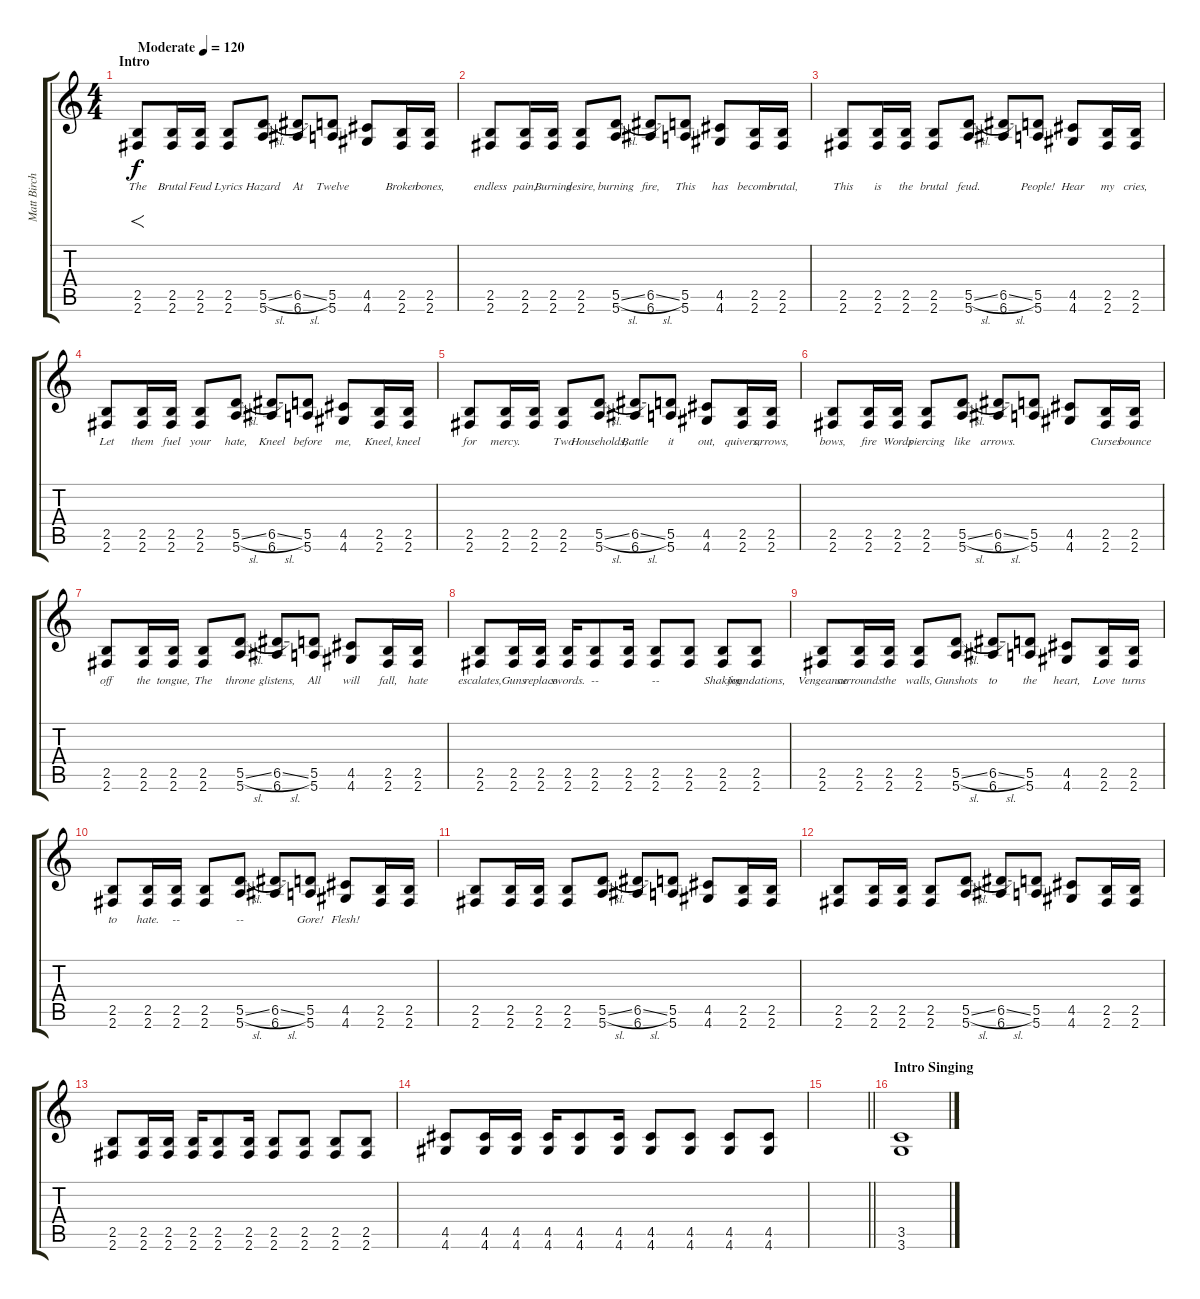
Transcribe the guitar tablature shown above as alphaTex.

\track ("Matt Birch" "Matt Birch") {instrument distortionguitar}
\staff {score tabs}
\tuning (E4 B3 G3 D3 A2 E2) {hide}
\ts (4 4)
\section ("" "Intro")
\tempo (120 "Moderate")
\clef g2
\ks c
(2.5 2.6).8{f lyrics (0 "The") lyrics (1 "") lyrics (2 "") lyrics (3 "") lyrics (4 "") dy f instrument distortionguitar} (2.5 2.6).16{lyrics (0 "Brutal") lyrics (1 "") lyrics (2 "") lyrics (3 "") lyrics (4 "")} (2.5 2.6).16{lyrics (0 "Feud") lyrics (1 "") lyrics (2 "") lyrics (3 "") lyrics (4 "")} (2.5 2.6).8{lyrics (0 "Lyrics") lyrics (1 "") lyrics (2 "") lyrics (3 "") lyrics (4 "")} (5.5{sl} 5.6).8{lyrics (0 "Hazard") lyrics (1 "") lyrics (2 "") lyrics (3 "") lyrics (4 "")} (6.5{sl} 6.6).8{lyrics (0 "At") lyrics (1 "") lyrics (2 "") lyrics (3 "") lyrics (4 "")} (5.5 5.6).8{lyrics (0 "Twelve") lyrics (1 "") lyrics (2 "") lyrics (3 "") lyrics (4 "")} (4.5 4.6).8{lyrics (0 "") lyrics (1 "") lyrics (2 "") lyrics (3 "") lyrics (4 "")} (2.5 2.6).16{lyrics (0 "Broken") lyrics (1 "") lyrics (2 "") lyrics (3 "") lyrics (4 "")} (2.5 2.6).16{lyrics (0 "bones,") lyrics (1 "") lyrics (2 "") lyrics (3 "") lyrics (4 "")} |
(2.5 2.6).8{lyrics (0 "endless") lyrics (1 "") lyrics (2 "") lyrics (3 "") lyrics (4 "")} (2.5 2.6).16{lyrics (0 "pain,") lyrics (1 "") lyrics (2 "") lyrics (3 "") lyrics (4 "")} (2.5 2.6).16{lyrics (0 "Burning") lyrics (1 "") lyrics (2 "") lyrics (3 "") lyrics (4 "")} (2.5 2.6).8{lyrics (0 "desire,") lyrics (1 "") lyrics (2 "") lyrics (3 "") lyrics (4 "")} (5.5{sl} 5.6).8{lyrics (0 "burning") lyrics (1 "") lyrics (2 "") lyrics (3 "") lyrics (4 "")} (6.5{sl} 6.6).8{lyrics (0 "fire,") lyrics (1 "") lyrics (2 "") lyrics (3 "") lyrics (4 "")} (5.5 5.6).8{lyrics (0 "This") lyrics (1 "") lyrics (2 "") lyrics (3 "") lyrics (4 "")} (4.5 4.6).8{lyrics (0 "has") lyrics (1 "") lyrics (2 "") lyrics (3 "") lyrics (4 "")} (2.5 2.6).16{lyrics (0 "become") lyrics (1 "") lyrics (2 "") lyrics (3 "") lyrics (4 "")} (2.5 2.6).16{lyrics (0 "brutal,") lyrics (1 "") lyrics (2 "") lyrics (3 "") lyrics (4 "")} |
(2.5 2.6).8{lyrics (0 "This") lyrics (1 "") lyrics (2 "") lyrics (3 "") lyrics (4 "")} (2.5 2.6).16{lyrics (0 "is") lyrics (1 "") lyrics (2 "") lyrics (3 "") lyrics (4 "")} (2.5 2.6).16{lyrics (0 "the") lyrics (1 "") lyrics (2 "") lyrics (3 "") lyrics (4 "")} (2.5 2.6).8{lyrics (0 "brutal") lyrics (1 "") lyrics (2 "") lyrics (3 "") lyrics (4 "")} (5.5{sl} 5.6).8{lyrics (0 "feud.") lyrics (1 "") lyrics (2 "") lyrics (3 "") lyrics (4 "")} (6.5{sl} 6.6).8{lyrics (0 "") lyrics (1 "") lyrics (2 "") lyrics (3 "") lyrics (4 "")} (5.5 5.6).8{lyrics (0 "People!") lyrics (1 "") lyrics (2 "") lyrics (3 "") lyrics (4 "")} (4.5 4.6).8{lyrics (0 "Hear") lyrics (1 "") lyrics (2 "") lyrics (3 "") lyrics (4 "")} (2.5 2.6).16{lyrics (0 "my") lyrics (1 "") lyrics (2 "") lyrics (3 "") lyrics (4 "")} (2.5 2.6).16{lyrics (0 "cries,") lyrics (1 "") lyrics (2 "") lyrics (3 "") lyrics (4 "")} |
(2.5 2.6).8{lyrics (0 "Let") lyrics (1 "") lyrics (2 "") lyrics (3 "") lyrics (4 "")} (2.5 2.6).16{lyrics (0 "them") lyrics (1 "") lyrics (2 "") lyrics (3 "") lyrics (4 "")} (2.5 2.6).16{lyrics (0 "fuel") lyrics (1 "") lyrics (2 "") lyrics (3 "") lyrics (4 "")} (2.5 2.6).8{lyrics (0 "your") lyrics (1 "") lyrics (2 "") lyrics (3 "") lyrics (4 "")} (5.5{sl} 5.6).8{lyrics (0 "hate,") lyrics (1 "") lyrics (2 "") lyrics (3 "") lyrics (4 "")} (6.5{sl} 6.6).8{lyrics (0 "Kneel") lyrics (1 "") lyrics (2 "") lyrics (3 "") lyrics (4 "")} (5.5 5.6).8{lyrics (0 "before") lyrics (1 "") lyrics (2 "") lyrics (3 "") lyrics (4 "")} (4.5 4.6).8{lyrics (0 "me,") lyrics (1 "") lyrics (2 "") lyrics (3 "") lyrics (4 "")} (2.5 2.6).16{lyrics (0 "Kneel,") lyrics (1 "") lyrics (2 "") lyrics (3 "") lyrics (4 "")} (2.5 2.6).16{lyrics (0 "kneel") lyrics (1 "") lyrics (2 "") lyrics (3 "") lyrics (4 "")} |
(2.5 2.6).8{lyrics (0 "for") lyrics (1 "") lyrics (2 "") lyrics (3 "") lyrics (4 "")} (2.5 2.6).16{lyrics (0 "mercy.") lyrics (1 "") lyrics (2 "") lyrics (3 "") lyrics (4 "")} (2.5 2.6).16{lyrics (0 "") lyrics (1 "") lyrics (2 "") lyrics (3 "") lyrics (4 "")} (2.5 2.6).8{lyrics (0 "Two") lyrics (1 "") lyrics (2 "") lyrics (3 "") lyrics (4 "")} (5.5{sl} 5.6).8{lyrics (0 "Households,") lyrics (1 "") lyrics (2 "") lyrics (3 "") lyrics (4 "")} (6.5{sl} 6.6).8{lyrics (0 "Battle") lyrics (1 "") lyrics (2 "") lyrics (3 "") lyrics (4 "")} (5.5 5.6).8{lyrics (0 "it") lyrics (1 "") lyrics (2 "") lyrics (3 "") lyrics (4 "")} (4.5 4.6).8{lyrics (0 "out,") lyrics (1 "") lyrics (2 "") lyrics (3 "") lyrics (4 "")} (2.5 2.6).16{lyrics (0 "quivers,") lyrics (1 "") lyrics (2 "") lyrics (3 "") lyrics (4 "")} (2.5 2.6).16{lyrics (0 "arrows,") lyrics (1 "") lyrics (2 "") lyrics (3 "") lyrics (4 "")} |
(2.5 2.6).8{lyrics (0 "bows,") lyrics (1 "") lyrics (2 "") lyrics (3 "") lyrics (4 "")} (2.5 2.6).16{lyrics (0 "fire") lyrics (1 "") lyrics (2 "") lyrics (3 "") lyrics (4 "")} (2.5 2.6).16{lyrics (0 "Words") lyrics (1 "") lyrics (2 "") lyrics (3 "") lyrics (4 "")} (2.5 2.6).8{lyrics (0 "piercing") lyrics (1 "") lyrics (2 "") lyrics (3 "") lyrics (4 "")} (5.5{sl} 5.6).8{lyrics (0 "like") lyrics (1 "") lyrics (2 "") lyrics (3 "") lyrics (4 "")} (6.5{sl} 6.6).8{lyrics (0 "arrows.") lyrics (1 "") lyrics (2 "") lyrics (3 "") lyrics (4 "")} (5.5 5.6).8{lyrics (0 "") lyrics (1 "") lyrics (2 "") lyrics (3 "") lyrics (4 "")} (4.5 4.6).8{lyrics (0 "") lyrics (1 "") lyrics (2 "") lyrics (3 "") lyrics (4 "")} (2.5 2.6).16{lyrics (0 "Curses") lyrics (1 "") lyrics (2 "") lyrics (3 "") lyrics (4 "")} (2.5 2.6).16{lyrics (0 "bounce") lyrics (1 "") lyrics (2 "") lyrics (3 "") lyrics (4 "")} |
(2.5 2.6).8{lyrics (0 "off") lyrics (1 "") lyrics (2 "") lyrics (3 "") lyrics (4 "")} (2.5 2.6).16{lyrics (0 "the") lyrics (1 "") lyrics (2 "") lyrics (3 "") lyrics (4 "")} (2.5 2.6).16{lyrics (0 "tongue,") lyrics (1 "") lyrics (2 "") lyrics (3 "") lyrics (4 "")} (2.5 2.6).8{lyrics (0 "The") lyrics (1 "") lyrics (2 "") lyrics (3 "") lyrics (4 "")} (5.5{sl} 5.6).8{lyrics (0 "throne") lyrics (1 "") lyrics (2 "") lyrics (3 "") lyrics (4 "")} (6.5{sl} 6.6).8{lyrics (0 "glistens,") lyrics (1 "") lyrics (2 "") lyrics (3 "") lyrics (4 "")} (5.5 5.6).8{lyrics (0 "All") lyrics (1 "") lyrics (2 "") lyrics (3 "") lyrics (4 "")} (4.5 4.6).8{lyrics (0 "will") lyrics (1 "") lyrics (2 "") lyrics (3 "") lyrics (4 "")} (2.5 2.6).16{lyrics (0 "fall,") lyrics (1 "") lyrics (2 "") lyrics (3 "") lyrics (4 "")} (2.5 2.6).16{lyrics (0 "hate") lyrics (1 "") lyrics (2 "") lyrics (3 "") lyrics (4 "")} |
(2.5 2.6).8{lyrics (0 "escalates,") lyrics (1 "") lyrics (2 "") lyrics (3 "") lyrics (4 "")} (2.5 2.6).16{lyrics (0 "Guns") lyrics (1 "") lyrics (2 "") lyrics (3 "") lyrics (4 "")} (2.5 2.6).16{lyrics (0 "replace") lyrics (1 "") lyrics (2 "") lyrics (3 "") lyrics (4 "")} (2.5 2.6).16{lyrics (0 "swords.") lyrics (1 "") lyrics (2 "") lyrics (3 "") lyrics (4 "")} (2.5 2.6).8{lyrics (0 "--") lyrics (1 "") lyrics (2 "") lyrics (3 "") lyrics (4 "")} (2.5 2.6).16{lyrics (0 "") lyrics (1 "") lyrics (2 "") lyrics (3 "") lyrics (4 "")} (2.5 2.6).8{lyrics (0 "--") lyrics (1 "") lyrics (2 "") lyrics (3 "") lyrics (4 "")} (2.5 2.6).8{lyrics (0 "") lyrics (1 "") lyrics (2 "") lyrics (3 "") lyrics (4 "")} (2.5 2.6).8{lyrics (0 "Shaking") lyrics (1 "") lyrics (2 "") lyrics (3 "") lyrics (4 "")} (2.5 2.6).8{lyrics (0 "foundations,") lyrics (1 "") lyrics (2 "") lyrics (3 "") lyrics (4 "")} |
(2.5 2.6).8{lyrics (0 "Vengeance") lyrics (1 "") lyrics (2 "") lyrics (3 "") lyrics (4 "")} (2.5 2.6).16{lyrics (0 "surrounds") lyrics (1 "") lyrics (2 "") lyrics (3 "") lyrics (4 "")} (2.5 2.6).16{lyrics (0 "the") lyrics (1 "") lyrics (2 "") lyrics (3 "") lyrics (4 "")} (2.5 2.6).8{lyrics (0 "walls,") lyrics (1 "") lyrics (2 "") lyrics (3 "") lyrics (4 "")} (5.5{sl} 5.6).8{lyrics (0 "Gunshots") lyrics (1 "") lyrics (2 "") lyrics (3 "") lyrics (4 "")} (6.5{sl} 6.6).8{lyrics (0 "to") lyrics (1 "") lyrics (2 "") lyrics (3 "") lyrics (4 "")} (5.5 5.6).8{lyrics (0 "the") lyrics (1 "") lyrics (2 "") lyrics (3 "") lyrics (4 "")} (4.5 4.6).8{lyrics (0 "heart,") lyrics (1 "") lyrics (2 "") lyrics (3 "") lyrics (4 "")} (2.5 2.6).16{lyrics (0 "Love") lyrics (1 "") lyrics (2 "") lyrics (3 "") lyrics (4 "")} (2.5 2.6).16{lyrics (0 "turns") lyrics (1 "") lyrics (2 "") lyrics (3 "") lyrics (4 "")} |
(2.5 2.6).8{lyrics (0 "to") lyrics (1 "") lyrics (2 "") lyrics (3 "") lyrics (4 "")} (2.5 2.6).16{lyrics (0 "hate.") lyrics (1 "") lyrics (2 "") lyrics (3 "") lyrics (4 "")} (2.5 2.6).16{lyrics (0 "--") lyrics (1 "") lyrics (2 "") lyrics (3 "") lyrics (4 "")} (2.5 2.6).8{lyrics (0 "") lyrics (1 "") lyrics (2 "") lyrics (3 "") lyrics (4 "")} (5.5{sl} 5.6).8{lyrics (0 "--") lyrics (1 "") lyrics (2 "") lyrics (3 "") lyrics (4 "")} (6.5{sl} 6.6).8{lyrics (0 "") lyrics (1 "") lyrics (2 "") lyrics (3 "") lyrics (4 "")} (5.5 5.6).8{lyrics (0 "Gore!") lyrics (1 "") lyrics (2 "") lyrics (3 "") lyrics (4 "")} (4.5 4.6).8{lyrics (0 "Flesh!") lyrics (1 "") lyrics (2 "") lyrics (3 "") lyrics (4 "")} (2.5 2.6).16 (2.5 2.6).16 |
(2.5 2.6).8 (2.5 2.6).16 (2.5 2.6).16 (2.5 2.6).8 (5.5{sl} 5.6).8 (6.5{sl} 6.6).8 (5.5 5.6).8 (4.5 4.6).8 (2.5 2.6).16 (2.5 2.6).16 |
(2.5 2.6).8 (2.5 2.6).16 (2.5 2.6).16 (2.5 2.6).8 (5.5{sl} 5.6).8 (6.5{sl} 6.6).8 (5.5 5.6).8 (4.5 4.6).8 (2.5 2.6).16 (2.5 2.6).16 |
(2.5 2.6).8 (2.5 2.6).16 (2.5 2.6).16 (2.5 2.6).16 (2.5 2.6).8 (2.5 2.6).16 (2.5 2.6).8 (2.5 2.6).8 (2.5 2.6).8 (2.5 2.6).8 |
(4.5 4.6).8 (4.5 4.6).16 (4.5 4.6).16 (4.5 4.6).16 (4.5 4.6).8 (4.5 4.6).16 (4.5 4.6).8 (4.5 4.6).8 (4.5 4.6).8 (4.5 4.6).8 |
\barLineRight lightlight
|
\section ("" "Intro Singing")
(3.5{sl} 3.6{sl}).1
